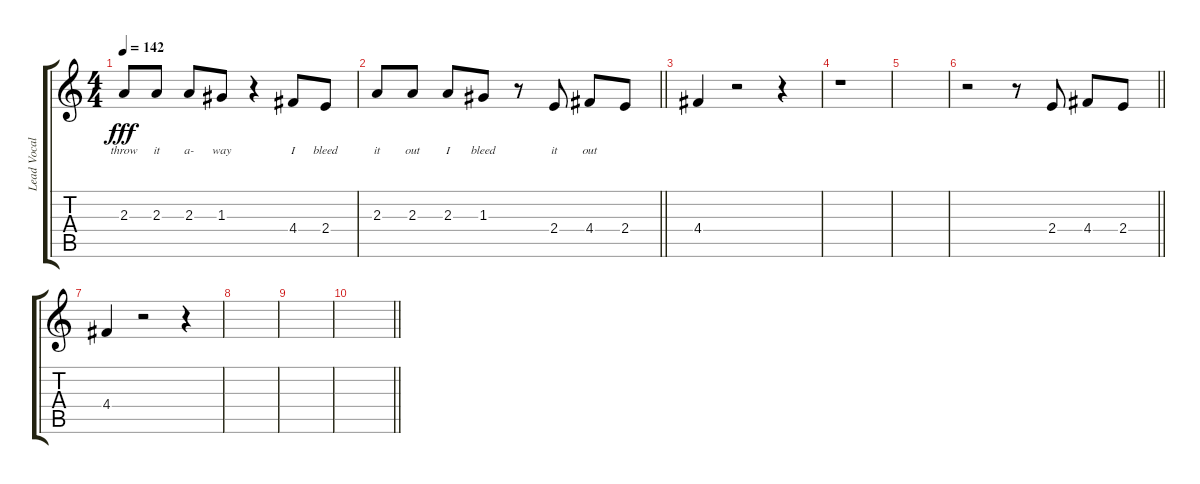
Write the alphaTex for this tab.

\track ("Lead Vocals" "Lead Vocal") {instrument overdrivenguitar}
\staff {score tabs}
\tuning (E4 B3 G3 D3 A2 E2) {hide}
\ts (4 4)
\tempo 142
\clef g2
\ks c
2.3.8{lyrics (0 "throw") lyrics (1 "") lyrics (2 "") lyrics (3 "") lyrics (4 "") dy fff} 2.3.8{lyrics (0 "it") lyrics (1 "") lyrics (2 "") lyrics (3 "") lyrics (4 "")} 2.3.8{lyrics (0 "a-") lyrics (1 "") lyrics (2 "") lyrics (3 "") lyrics (4 "")} 1.3.8{lyrics (0 "way") lyrics (1 "") lyrics (2 "") lyrics (3 "") lyrics (4 "")} r.4 4.4.8{lyrics (0 "I") lyrics (1 "") lyrics (2 "") lyrics (3 "") lyrics (4 "")} 2.4.8{lyrics (0 "bleed") lyrics (1 "") lyrics (2 "") lyrics (3 "") lyrics (4 "")} |
\barLineRight lightlight
2.3.8{lyrics (0 "it") lyrics (1 "") lyrics (2 "") lyrics (3 "") lyrics (4 "")} 2.3.8{lyrics (0 "out") lyrics (1 "") lyrics (2 "") lyrics (3 "") lyrics (4 "")} 2.3.8{lyrics (0 "I") lyrics (1 "") lyrics (2 "") lyrics (3 "") lyrics (4 "")} 1.3.8{lyrics (0 "bleed") lyrics (1 "") lyrics (2 "") lyrics (3 "") lyrics (4 "")} r.8 2.4.8{lyrics (0 "it") lyrics (1 "") lyrics (2 "") lyrics (3 "") lyrics (4 "")} 4.4.8{lyrics (0 "out") lyrics (1 "") lyrics (2 "") lyrics (3 "") lyrics (4 "")} 2.4.8 |
4.4.4 r.2 r.4 |
r.1 |
|
\barLineRight lightlight
r.2 r.8 2.4.8 4.4.8 2.4.8 |
4.4.4 r.2 r.4 |
|
|
\barLineRight lightlight
